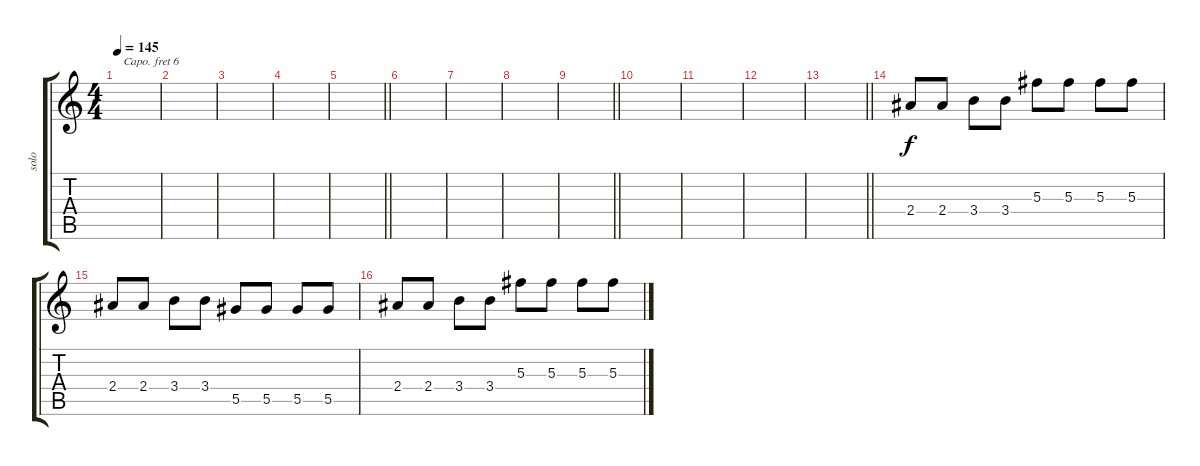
\track ("solo" "solo") {instrument distortionguitar}
\staff {score tabs}
\capo 6
\tuning (E4 B3 G3 D3 A2 D2) {hide}
\ts (4 4)
\tempo 145
\clef g2
\ks c
|
|
|
|
\barLineRight lightlight
|
|
|
|
\barLineRight lightlight
|
|
|
|
\barLineRight lightlight
|
2.4.8 2.4.8 3.4.8 3.4.8 5.3.8 5.3.8 5.3.8 5.3.8 |
2.4.8 2.4.8 3.4.8 3.4.8 5.5.8 5.5.8 5.5.8 5.5.8 |
2.4.8 2.4.8 3.4.8 3.4.8 5.3.8 5.3.8 5.3.8 5.3.8
